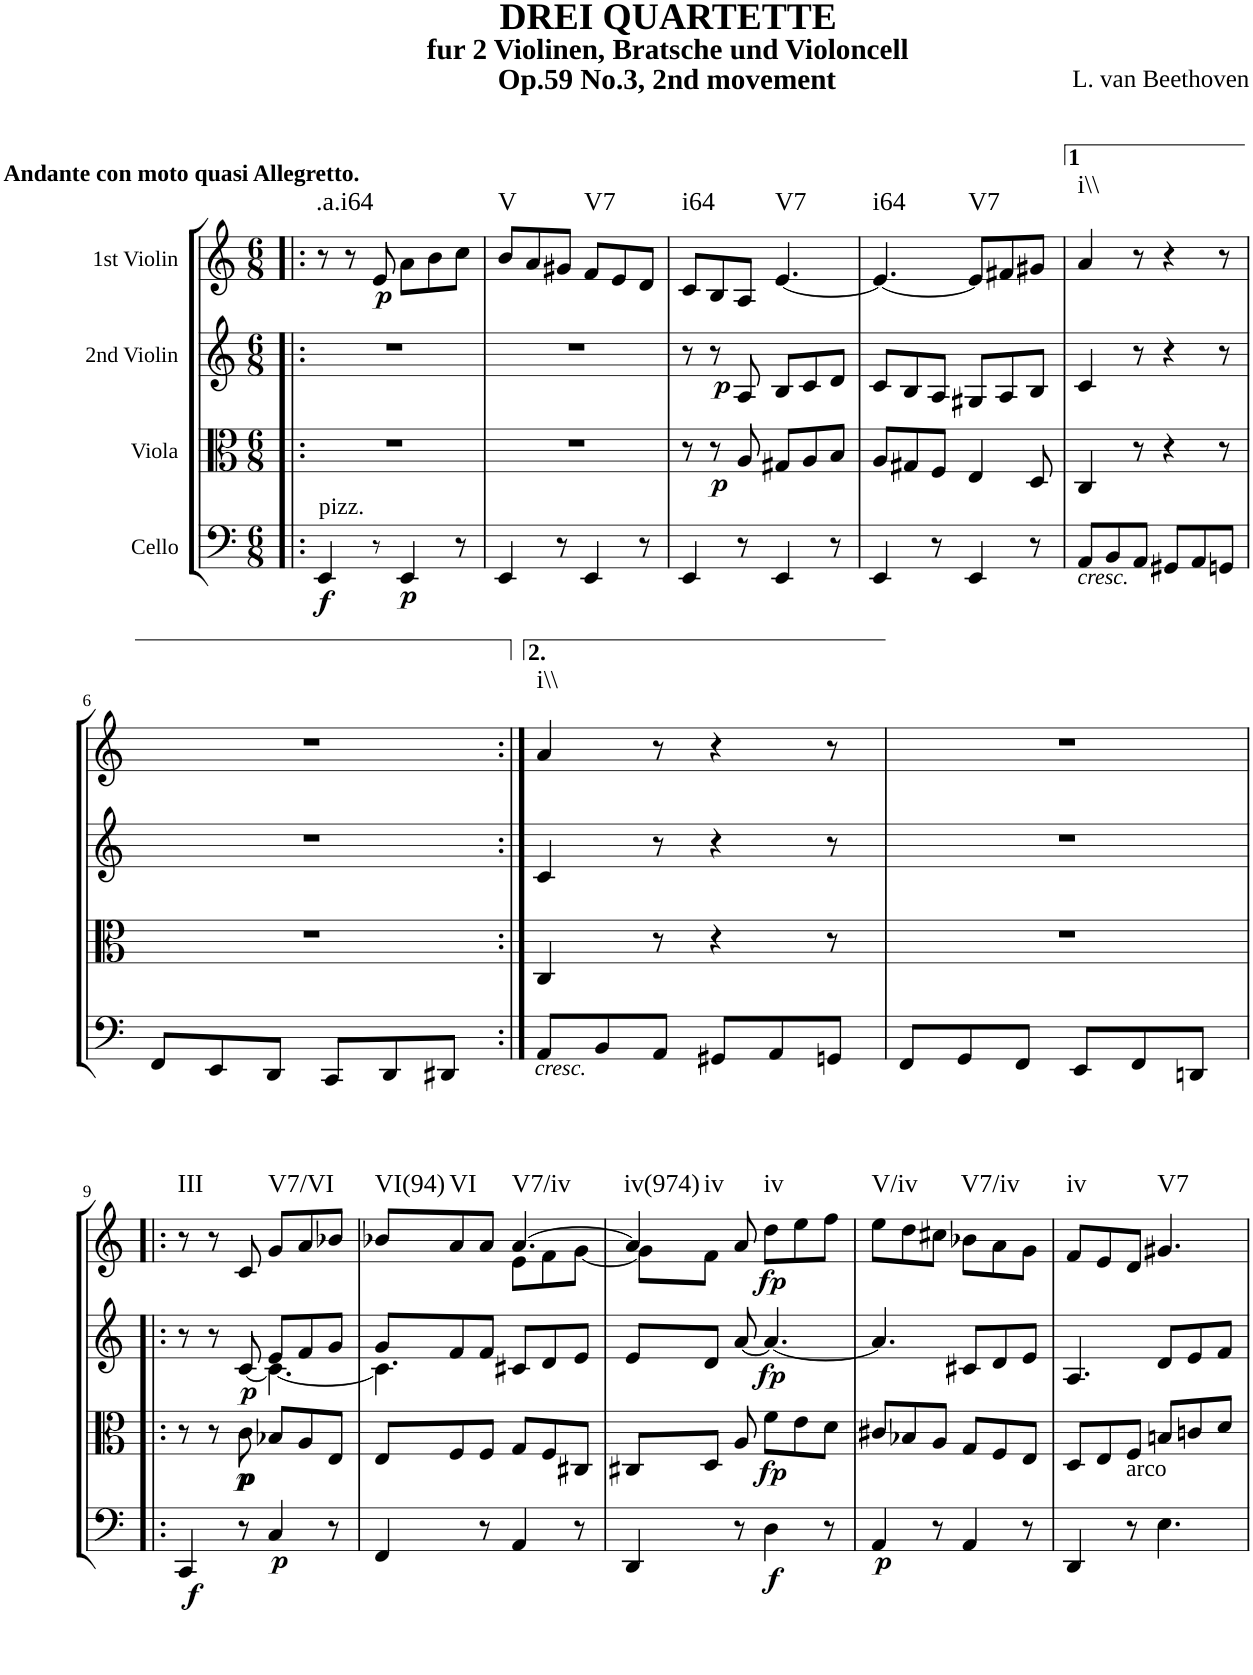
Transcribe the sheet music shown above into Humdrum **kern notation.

**kern	**dynam	**kern	**dynam	**kern	**dynam	**kern	**dynam	**harte
*part4	*part4	*part3	*part3	*part2	*part2	*part1	*part1	*part1
*staff4	*staff4	*staff3	*staff3	*staff2	*staff2	*staff1	*staff1	*
*I"Cello	*	*I"Viola	*	*I"2nd Violin	*	*I"1st Violin	*	*
*	*	*I'Vla	*	*I'Vln	*	*I'Vln	*	*
*clefF4	*	*clefC3	*	*clefG2	*	*clefG2	*	*
*k[]	*	*k[]	*	*k[]	*	*k[]	*	*
*M6/8	*	*M6/8	*	*M6/8	*	*M6/8	*	*
=1!|:	=1!|:	=1!|:	=1!|:	=1!|:	=1!|:	=1!|:	=1!|:	=1!|:
!	!	!	!	!	!	!LO:TX:a:B:t=Andante con moto quasi Allegretto.	!	!
!LO:TX:a:t=pizz.	!	!	!	!	!	!	!	!
!	!LO:DY:b	!	!	!	!	!	!	!LO:H:kt=.a.i64
4EE/	f	2.r	.	2.r	.	8r	.	N
.	.	.	.	.	.	8r	.	.
!	!	!	!	!	!	!	!LO:DY:b	!
8r	.	.	.	.	.	8e/	p	.
!	!LO:DY:b	!	!	!	!	!	!	!
4EE/	p	.	.	.	.	8a\L	.	.
.	.	.	.	.	.	8b\	.	.
8r	.	.	.	.	.	8cc\J	.	.
=2	=2	=2	=2	=2	=2	=2	=2	=2
!	!	!	!	!	!	!	!	!LO:H:kt=V
4EE/	.	2.r	.	2.r	.	8b/L	.	N
.	.	.	.	.	.	8a/	.	.
8r	.	.	.	.	.	8g#X/J	.	.
!	!	!	!	!	!	!	!	!LO:H:kt=V7
4EE/	.	.	.	.	.	8f/L	.	N
.	.	.	.	.	.	8e/	.	.
8r	.	.	.	.	.	8d/J	.	.
=3	=3	=3	=3	=3	=3	=3	=3	=3
!	!	!	!	!	!	!	!	!LO:H:kt=i64
4EE/	.	8r	.	8r	.	8c/L	.	N
!	!	!	!LO:DY:b	!	!LO:DY:b	!	!	!
.	.	8r	p	8r	p	8B/	.	.
8r	.	8A/	.	8A/	.	8A/J	.	.
!	!	!	!	!	!	!	!	!LO:H:kt=V7
4EE/	.	8G#X/L	.	8B/L	.	[4.e/	.	N
.	.	8A/	.	8c/	.	.	.	.
8r	.	8B/J	.	8d/J	.	.	.	.
=4	=4	=4	=4	=4	=4	=4	=4	=4
!	!	!	!	!	!	!	!	!LO:H:kt=i64
4EE/	.	8A/L	.	8c/L	.	4.e/_	.	N
.	.	8G#X/	.	8B/	.	.	.	.
8r	.	8F/J	.	8A/J	.	.	.	.
!	!	!	!	!	!	!	!	!LO:H:kt=V7
4EE/	.	4E/	.	8G#X/L	.	8e/L]	.	N
.	.	.	.	8A/	.	8f#X/	.	.
8r	.	8D/	.	8B/J	.	8g#X/J	.	.
=5	=5	=5	=5	=5	=5	=5	=5	=5
!LO:TX:b:i:t=cresc.	!	!	!	!	!	!	!	!LO:H:kt=i\\
8AA/L	.	4C/	.	4c/	.	4a/	.	N
8BB/	.	.	.	.	.	.	.	.
8AA/J	.	8r	.	8r	.	8r	.	.
8GG#X/L	.	4r	.	4r	.	4r	.	.
8AA/	.	.	.	.	.	.	.	.
8GGn/J	.	8r	.	8r	.	8r	.	.
!!LO:LB:g=z
=6	=6	=6	=6	=6	=6	=6	=6	=6
8FF/L	.	2.r	.	2.r	.	2.r	.	.
8EE/	.	.	.	.	.	.	.	.
8DD/J	.	.	.	.	.	.	.	.
8CC/L	.	.	.	.	.	.	.	.
8DD/	.	.	.	.	.	.	.	.
8DD#X/J	.	.	.	.	.	.	.	.
=7:|!	=7:|!	=7:|!	=7:|!	=7:|!	=7:|!	=7:|!	=7:|!	=7:|!
!LO:TX:b:i:t=cresc.	!	!	!	!	!	!	!	!LO:H:kt=i\\
8AA/L	.	4C/	.	4c/	.	4a/	.	N
8BB/	.	.	.	.	.	.	.	.
8AA/J	.	8r	.	8r	.	8r	.	.
8GG#X/L	.	4r	.	4r	.	4r	.	.
8AA/	.	.	.	.	.	.	.	.
8GGn/J	.	8r	.	8r	.	8r	.	.
=8	=8	=8	=8	=8	=8	=8	=8	=8
8FF/L	.	2.r	.	2.r	.	2.r	.	.
8GG/	.	.	.	.	.	.	.	.
8FF/J	.	.	.	.	.	.	.	.
8EE/L	.	.	.	.	.	.	.	.
8FF/	.	.	.	.	.	.	.	.
8DDn/J	.	.	.	.	.	.	.	.
!!LO:LB:g=z
=9!|:	=9!|:	=9!|:	=9!|:	=9!|:	=9!|:	=9!|:	=9!|:	=9!|:
*	*	*	*	*^	*	*	*	*
!	!LO:DY:b	!	!	!	!	!	!	!	!LO:H:kt=III
4CC/	f	8r	.	8r	4.ryy	.	8r	.	N
.	.	8r	.	8r	.	.	8r	.	.
!	!	!	!LO:DY:b	!	!	!	!	!	!
!	!	!	!LO:DY:n=1:b	!	!	!LO:DY:b	!	!	!
8r	.	8c\	p p	[8c/	.	p	8c/	.	.
!	!LO:DY:b	!	!	!	!	!	!	!	!LO:H:kt=V7/VI
4C/	p	8B-X/L	.	4.c\_	8e/L	.	8g/L	.	N
.	.	8A/	.	.	8f/	.	8a/	.	.
8r	.	8E/J	.	.	8g/J	.	8b-X/J	.	.
=10	=10	=10	=10	=10	=10	=10	=10	=10	=10
*	*	*	*	*	*	*	*^	*	*
!	!	!	!	!	!	!	!	!	!	!LO:H:kt=VI(94)
4FF/	.	8E/L	.	4.c\]	8g/L	.	8b-X/L	4.ryy	.	N
!	!	!	!	!	!	!	!	!	!	!LO:H:kt=VI
.	.	8F/	.	.	8f/	.	8a/	.	.	N
8r	.	8F/J	.	.	8f/J	.	8a/J	.	.	.
!	!	!	!	!	!	!	!	!	!	!LO:H:kt=V7/iv
4AA/	.	8G/L	.	8c#X/L	4.ryy	.	[4.a/	8e\L	.	N
.	.	8F/	.	8d/	.	.	.	8f\	.	.
8r	.	8C#X/J	.	8e/J	.	.	.	[8g\J	.	.
*	*	*	*	*v	*v	*	*	*	*	*
=11	=11	=11	=11	=11	=11	=11	=11	=11	=11
!	!	!	!	!	!	!	!	!	!LO:H:n=1:kt=iv(974)
!	!	!	!	!	!	!	!	!	!LO:H:n=2:kt=iv
4DD/	.	8C#X/L	.	8e/L	.	4a/]	8g\L]	.	N N
.	.	8D/J	.	8d/J	.	.	8f\J	.	.
8r	.	8A/	.	[8a/	.	8a/	2ryy	.	.
!	!LO:DY:b	!	!LO:DY:b	!	!LO:DY:b	!	!	!LO:DY:b	!LO:H:kt=iv
4D\	f	8f\L	fp	4.a/_	fp	8dd\L	.	fp	N
.	.	8e\	.	.	.	8ee\	.	.	.
8r	.	8d\J	.	.	.	8ff\J	.	.	.
*	*	*	*	*	*	*v	*v	*	*
=12	=12	=12	=12	=12	=12	=12	=12	=12
!	!LO:DY:b	!	!	!	!	!	!	!LO:H:kt=V/iv
4AA/	p	8c#X/L	.	4.a/]	.	8ee\L	.	N
.	.	8B-X/	.	.	.	8dd\	.	.
8r	.	8A/J	.	.	.	8cc#X\J	.	.
!	!	!	!	!	!	!	!	!LO:H:kt=V7/iv
4AA/	.	8G/L	.	8c#X/L	.	8b-X\L	.	N
.	.	8F/	.	8d/	.	8a\	.	.
8r	.	8E/J	.	8e/J	.	8g\J	.	.
=13	=13	=13	=13	=13	=13	=13	=13	=13
!	!	!	!	!	!	!	!	!LO:H:kt=iv
4DD/	.	8D/L	.	4.A/	.	8f/L	.	N
.	.	8E/	.	.	.	8e/	.	.
!LO:TX:a:t=arco	!	!	!	!	!	!	!	!
8r	.	8F/J	.	.	.	8d/J	.	.
!	!	!	!	!	!	!	!	!LO:H:kt=V7
4.E\	.	8Bn/L	.	8d/L	.	4.g#X/	.	N
.	.	8cn/	.	8e/	.	.	.	.
.	.	8d/J	.	8f/J	.	.	.	.
=	=	=	=	=	=	=	=	=
*-	*-	*-	*-	*-	*-	*-	*-	*-
